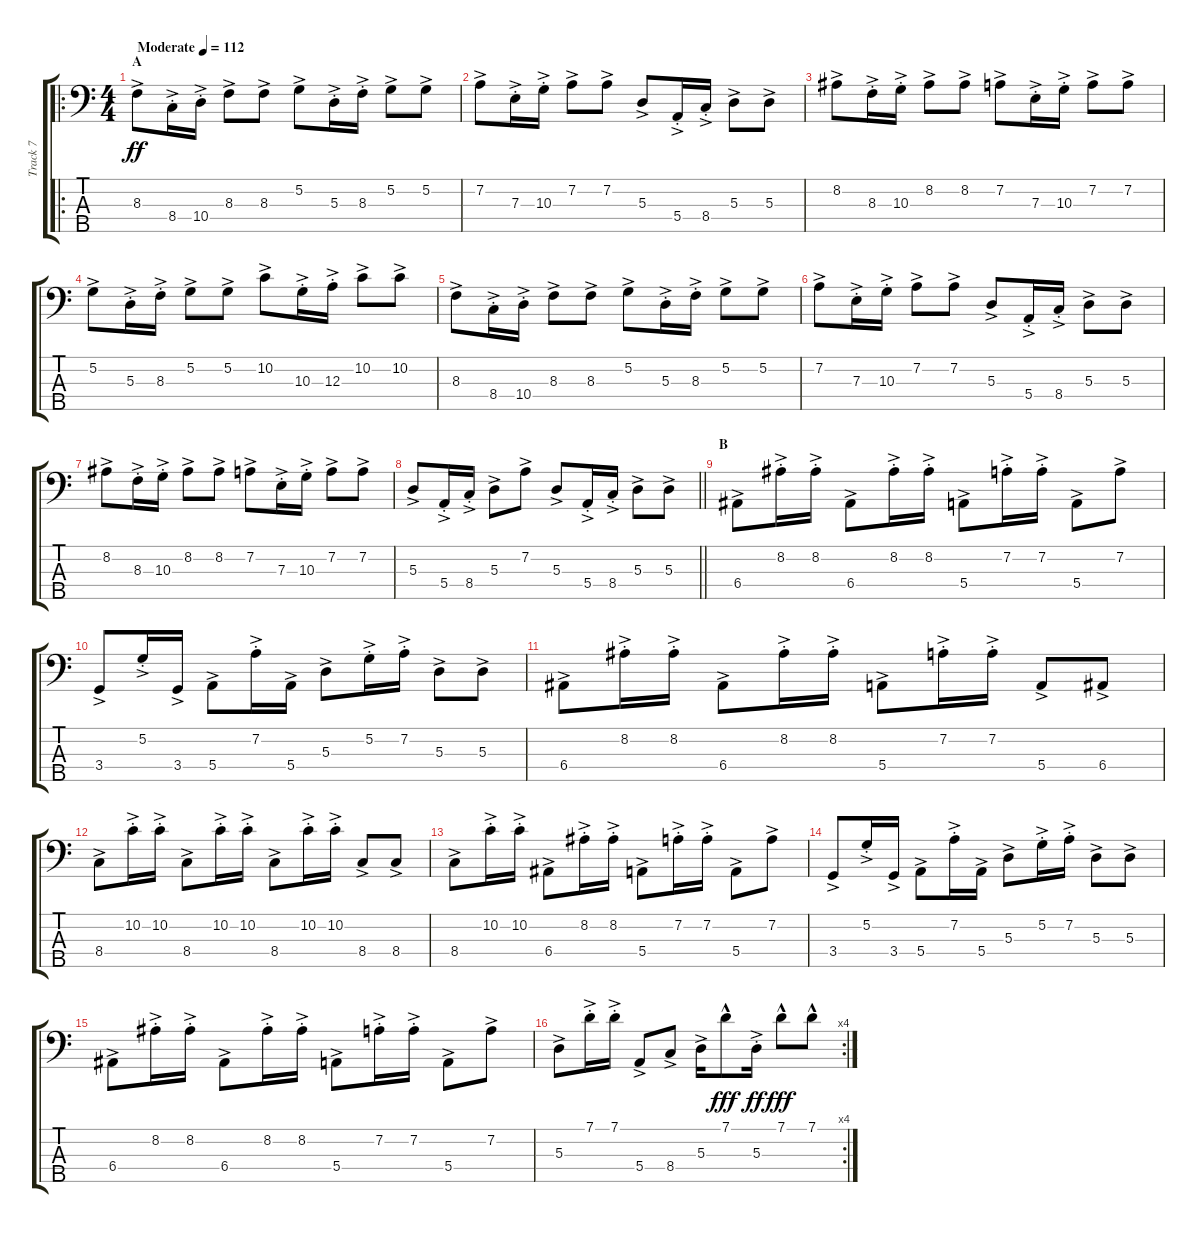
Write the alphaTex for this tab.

\track ("Track 7" "Track 7") {instrument slapbass2}
\staff {score tabs}
\tuning (G2 D2 A1 E1 B0) {hide}
\ro
\ts (4 4)
\section ("" "A")
\tempo (112 "Moderate")
\clef f4
\ks c
8.3{ac}.8{dy ff instrument slapbass2} 8.4{ac st}.16 10.4{ac st}.16 8.3{ac}.8 8.3{ac}.8 5.2{ac}.8 5.3{ac st}.16 8.3{ac st}.16 5.2{ac}.8 5.2{ac}.8 |
7.2{ac}.8 7.3{ac st}.16 10.3{ac st}.16 7.2{ac}.8 7.2{ac}.8 5.3{ac}.8 5.4{ac st}.16 8.4{ac st}.16 5.3{ac}.8 5.3{ac}.8 |
8.2{ac}.8 8.3{ac st}.16 10.3{ac st}.16 8.2{ac}.8 8.2{ac}.8 7.2{ac}.8 7.3{ac st}.16 10.3{ac st}.16 7.2{ac}.8 7.2{ac}.8 |
5.2{ac}.8 5.3{ac st}.16 8.3{ac st}.16 5.2{ac}.8 5.2{ac}.8 10.2{ac}.8 10.3{ac st}.16 12.3{ac st}.16 10.2{ac}.8 10.2{ac}.8 |
8.3{ac}.8 8.4{ac st}.16 10.4{ac st}.16 8.3{ac}.8 8.3{ac}.8 5.2{ac}.8 5.3{ac st}.16 8.3{ac st}.16 5.2{ac}.8 5.2{ac}.8 |
7.2{ac}.8 7.3{ac st}.16 10.3{ac st}.16 7.2{ac}.8 7.2{ac}.8 5.3{ac}.8 5.4{ac st}.16 8.4{ac st}.16 5.3{ac}.8 5.3{ac}.8 |
8.2{ac}.8 8.3{ac st}.16 10.3{ac st}.16 8.2{ac}.8 8.2{ac}.8 7.2{ac}.8 7.3{ac st}.16 10.3{ac st}.16 7.2{ac}.8 7.2{ac}.8 |
\barLineRight lightlight
5.3{ac}.8 5.4{ac st}.16 8.4{ac st}.16 5.3{ac}.8 7.2{ac}.8 5.3{ac}.8 5.4{ac st}.16 8.4{ac st}.16 5.3{ac}.8 5.3{ac}.8 |
\section ("" "B")
6.4{ac}.8 8.2{ac st}.16 8.2{ac st}.16 6.4{ac}.8 8.2{ac st}.16 8.2{ac st}.16 5.4{ac}.8 7.2{ac st}.16 7.2{ac st}.16 5.4{ac}.8 7.2{ac}.8 |
3.4{ac}.8 5.2{ac st}.16 3.4{ac}.16 5.4{ac}.8 7.2{ac st}.16 5.4{ac}.16 5.3{ac}.8 5.2{ac st}.16 7.2{ac st}.16 5.3{ac}.8 5.3{ac}.8 |
6.4{ac}.8 8.2{ac st}.16 8.2{ac st}.16 6.4{ac}.8 8.2{ac st}.16 8.2{ac st}.16 5.4{ac}.8 7.2{ac st}.16 7.2{ac st}.16 5.4{ac}.8 6.4{ac}.8 |
8.4{ac}.8 10.2{ac st}.16 10.2{ac st}.16 8.4{ac}.8 10.2{ac st}.16 10.2{ac st}.16 8.4{ac}.8 10.2{ac st}.16 10.2{ac st}.16 8.4{ac}.8 8.4{ac}.8 |
8.4{ac}.8 10.2{ac st}.16 10.2{ac st}.16 6.4{ac}.8 8.2{ac st}.16 8.2{ac st}.16 5.4{ac}.8 7.2{ac st}.16 7.2{ac st}.16 5.4{ac}.8 7.2{ac}.8 |
3.4{ac}.8 5.2{ac st}.16 3.4{ac}.16 5.4{ac}.8 7.2{ac st}.16 5.4{ac}.16 5.3{ac}.8 5.2{ac st}.16 7.2{ac st}.16 5.3{ac}.8 5.3{ac}.8 |
6.4{ac}.8 8.2{ac st}.16 8.2{ac st}.16 6.4{ac}.8 8.2{ac st}.16 8.2{ac st}.16 5.4{ac}.8 7.2{ac st}.16 7.2{ac st}.16 5.4{ac}.8 7.2{ac}.8 |
\rc 4
5.3{ac}.8 7.1{ac st}.16 7.1{ac st}.16 5.4{ac}.8 8.4{ac}.8 5.3{ac}.16 7.1{hac}.8{dy fff} 5.3{ac st}.16{dy ff} 7.1{hac}.8{dy fff} 7.1{hac}.8
